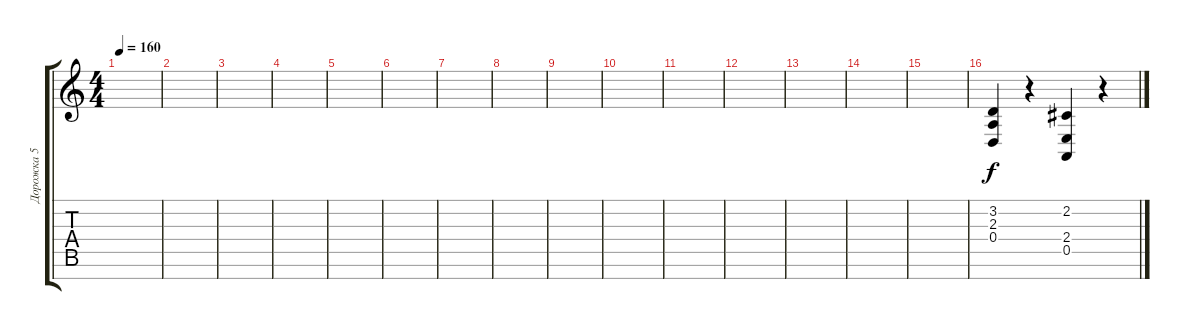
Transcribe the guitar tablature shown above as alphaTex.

\track ("Дорожка 5" "Дорожка 5") {instrument churchorgan}
\staff {score tabs}
\tuning (E4 B3 G3 D3 A2 E2 B1) {hide}
\ts (4 4)
\tempo 160
\clef g2
\ks c
|
|
|
|
|
|
|
|
|
|
|
|
|
|
|
(3.2 2.3 0.4).4 r.4 (2.2 2.4 0.5).4 r.4
